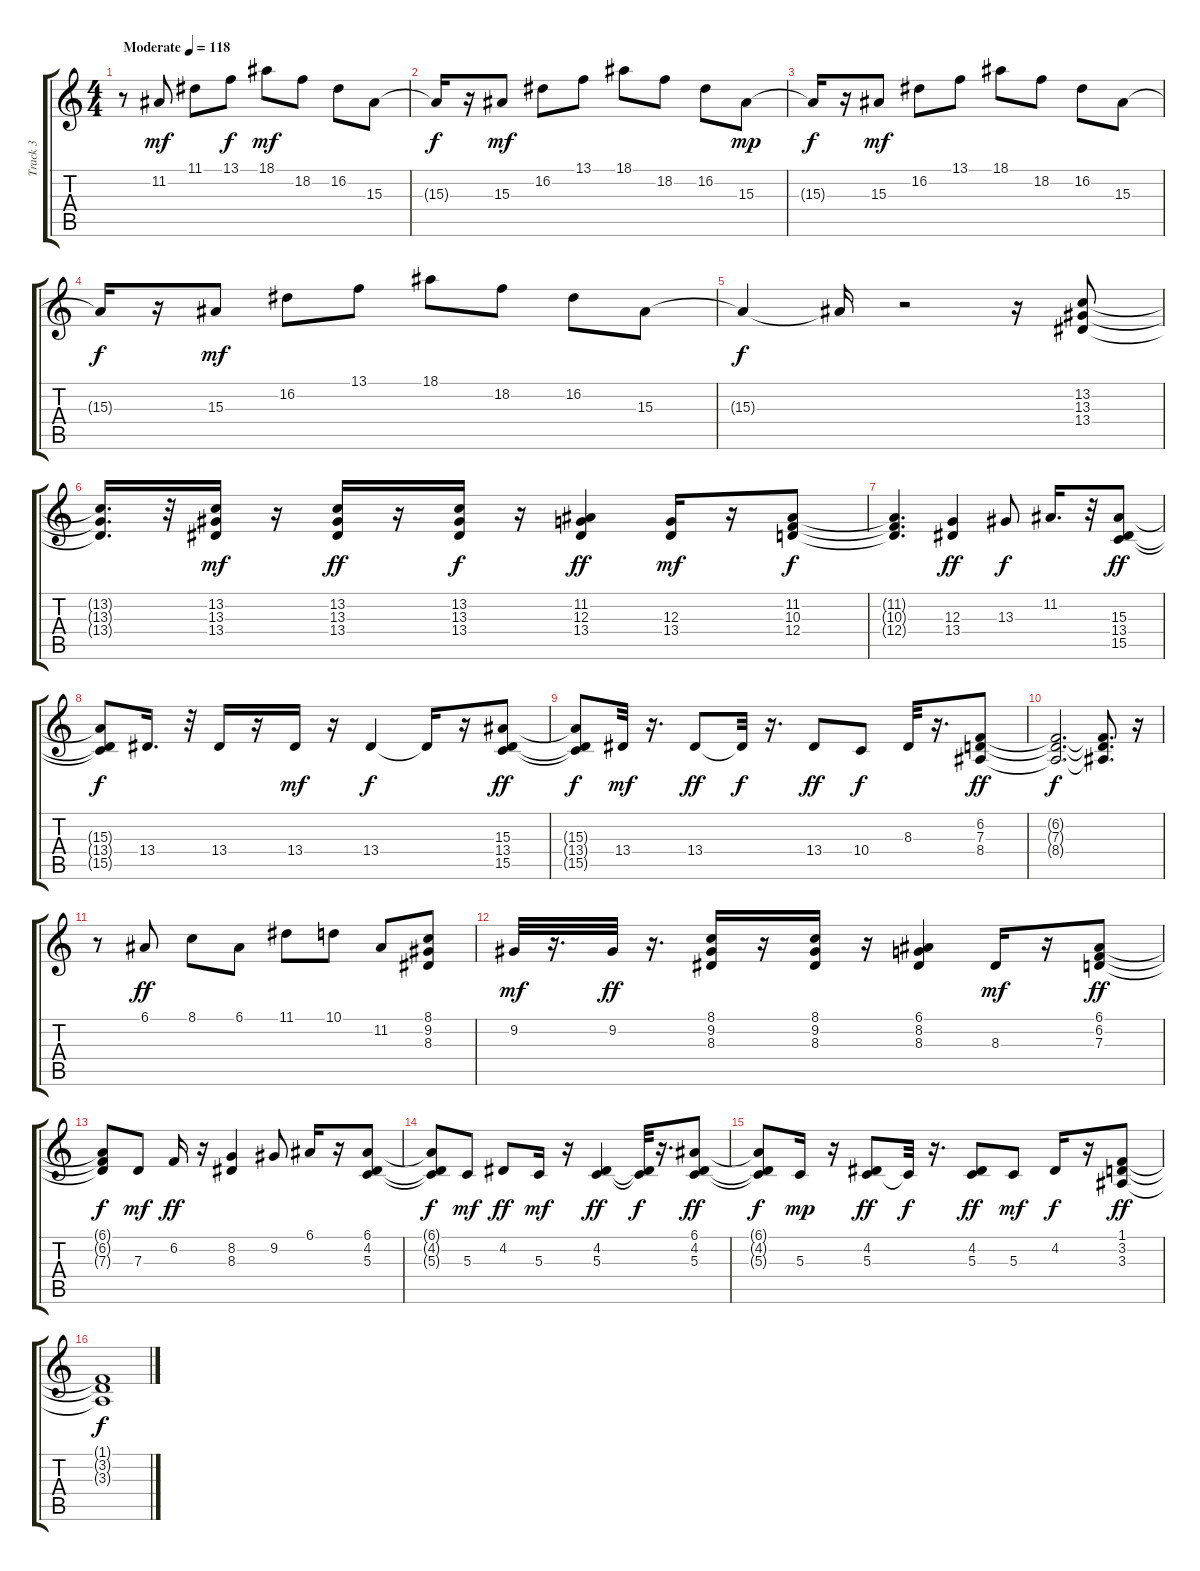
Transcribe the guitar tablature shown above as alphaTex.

\track ("Track 3" "Track 3") {instrument brightacousticpiano}
\staff {score tabs}
\tuning (E4 B3 G3 D3 A2 E2) {hide}
\ts (4 4)
\tempo (118 "Moderate")
\clef g2
\ks c
r.8{dy mf instrument brightacousticpiano} 11.2.8 11.1.8 13.1.8{dy f} 18.1.8{dy mf} 18.2.8 16.2.8 15.3.8 |
15.3{t}.16{dy f} r.16 15.3.8{dy mf} 16.2.8 13.1.8 18.1.8 18.2.8 16.2.8 15.3.8{dy mp} |
15.3{t}.16{dy f} r.16 15.3.8{dy mf} 16.2.8 13.1.8 18.1.8 18.2.8 16.2.8 15.3.8 |
15.3{t}.16{dy f} r.16 15.3.8{dy mf} 16.2.8 13.1.8 18.1.8 18.2.8 16.2.8 15.3.8 |
15.3{t}.4{dy f} 15.3{t}.16 r.2 r.16 (13.2 13.3 13.4).8 |
(13.2{t} 13.3{t} 13.4{t}).16{d} r.32 (13.2 13.3 13.4).16{dy mf} r.16 (13.2 13.3 13.4).16{dy ff} r.16 (13.2 13.3 13.4).16{dy f} r.16 (11.2 12.3 13.4).4{dy ff} (12.3 13.4).16{dy mf} r.16 (11.2 10.3 12.4).8{dy f} |
(11.2{t} 10.3{t} 12.4{t}).4{d} (12.3 13.4).4{dy ff} 13.3.8{dy f} 11.2.16{d} r.32 (15.3 13.4 15.5).8{dy ff} |
(15.3{t} 13.4{t} 15.5{t}).8{dy f} 13.4.16{d} r.32 13.4.16 r.16 13.4.16{dy mf} r.16 13.4.4{dy f} 13.4{t}.16 r.16 (15.3 13.4 15.5).8{dy ff} |
(15.3{t} 13.4{t} 15.5{t}).8{dy f} 13.4.32{dy mf} r.16{d} 13.4.8{dy ff} 13.4{t}.32{dy f} r.16{d} 13.4.8{dy ff} 10.4.8{dy f} 8.3.32 r.16{d} (6.2 7.3 8.4).8{dy ff} |
(6.2{t} 7.3{t} 8.4{t}).2{d dy f} (6.2{t} 7.3{t} 8.4{t}).8{d} r.16 |
r.8 6.1.8{dy ff} 8.1.8 6.1.8 11.1.8 10.1.8 11.2.8 (8.1 9.2 8.3).8 |
9.2.32{dy mf} r.16{d} 9.2.32{dy ff} r.16{d} (8.1 9.2 8.3).16 r.16 (8.1 9.2 8.3).16 r.16 (6.1 8.2 8.3).4 8.3.16{dy mf} r.16 (6.1 6.2 7.3).8{dy ff} |
(6.1{t} 6.2{t} 7.3{t}).8{dy f} 7.3.8{dy mf} 6.2.16{dy ff} r.16 (8.2 8.3).4 9.2.8 6.1.16 r.16 (6.1 4.2 5.3).8 |
(6.1{t} 4.2{t} 5.3{t}).8{dy f} 5.3.8{dy mf} 4.2.8{dy ff} 5.3.16{dy mf} r.16 (4.2 5.3).4{dy ff} (4.2{t} 5.3{t}).32{dy f} r.16{d} (6.1 4.2 5.3).8{dy ff} |
(6.1{t} 4.2{t} 5.3{t}).8{dy f} 5.3.16{dy mp} r.16 (4.2 5.3).8{dy ff} 5.3{t}.32{dy f} r.16{d} (4.2 5.3).8{dy ff} 5.3.8{dy mf} 4.2.16{dy f} r.16 (1.1 3.2 3.3).8{dy ff} |
(1.1{t} 3.2{t} 3.3{t}).1{dy f}
